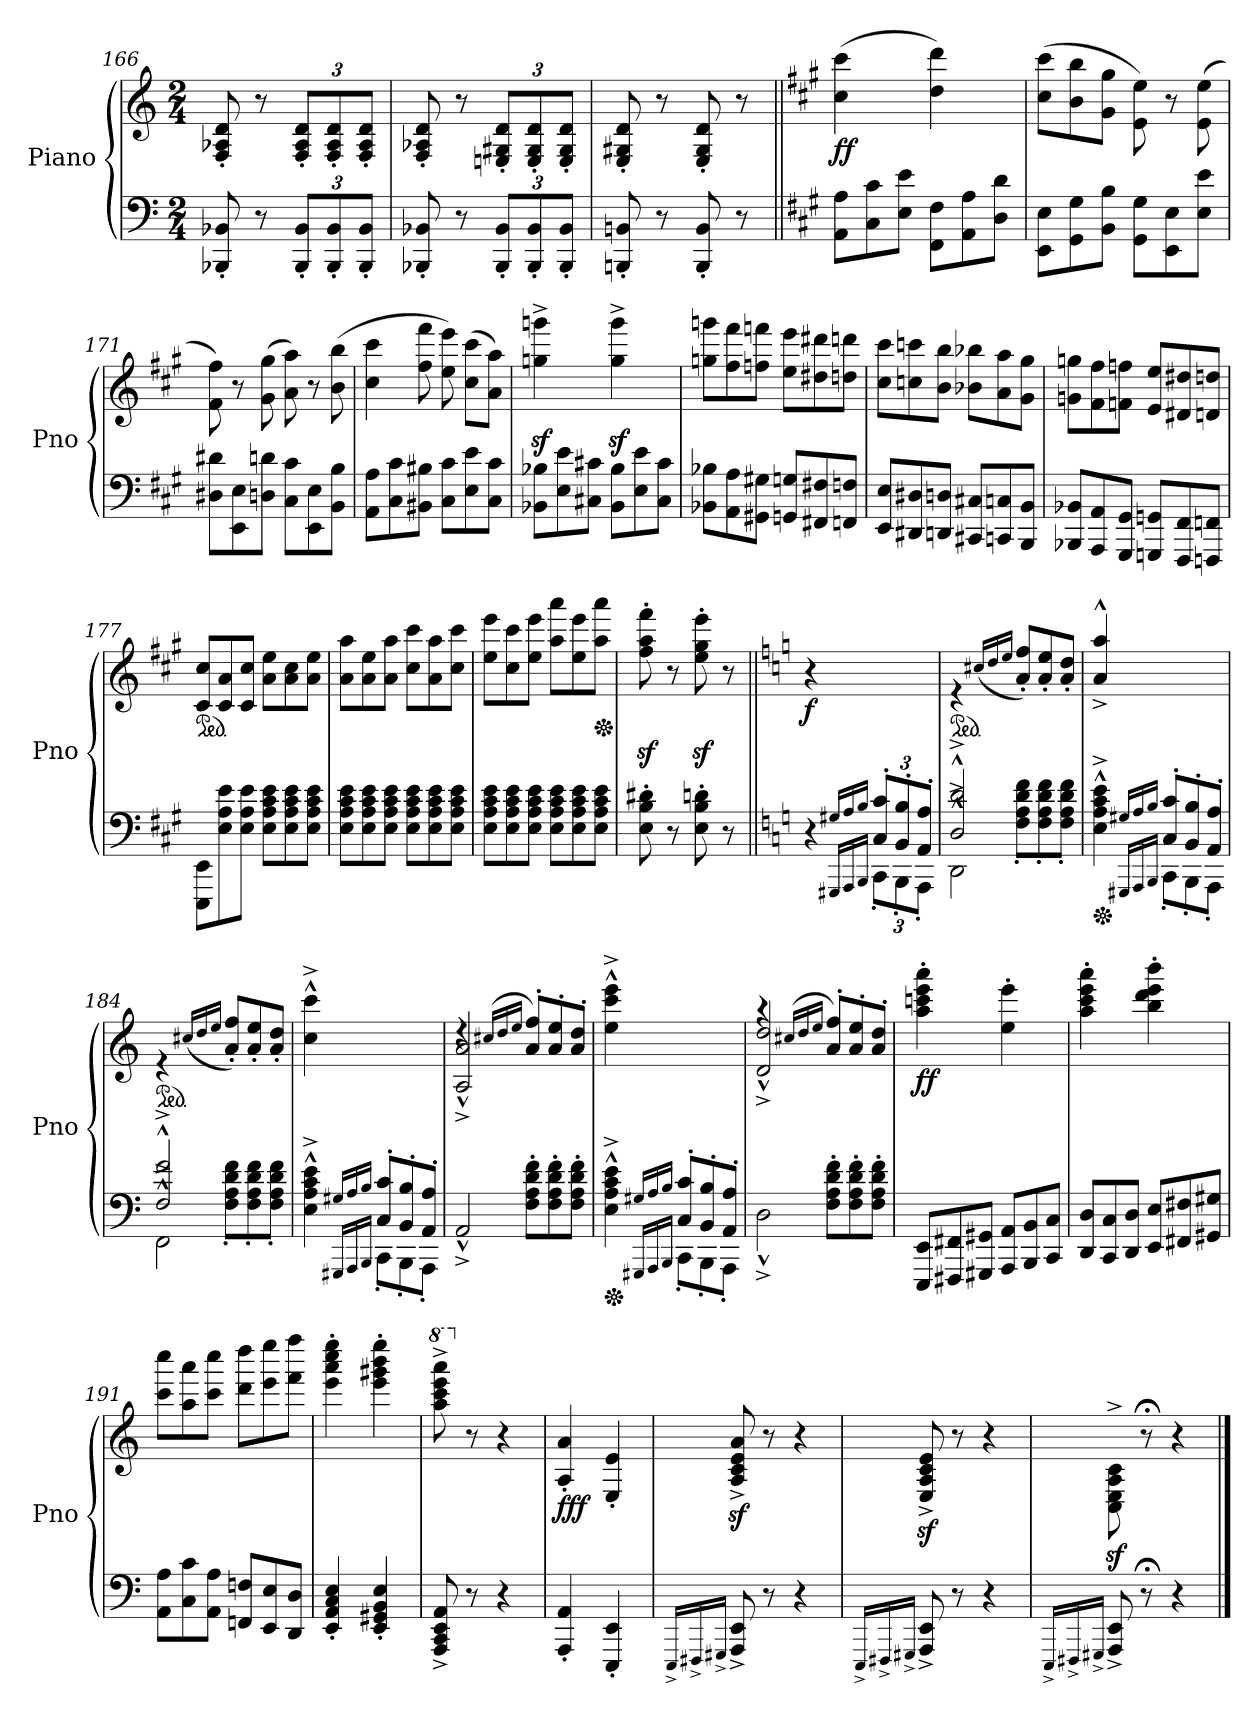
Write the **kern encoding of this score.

**kern	**kern	**dynam
*part1	*part1	*part1
*staff2	*staff1	*staff1/2
*I"Piano	*	*
*I'Pno	*	*
*clefF4	*clefG2	*
*k[]	*k[]	*
*M2/4	*M2/4	*
=166	=166	=166
8BBB-X/' 8BB-X/'	8F/' 8A-X/' 8d/'	.
8r	8r	.
*Xbrackettup	*Xbrackettup	*
12BBB-/' 12BB-/'L	12F/' 12A-/' 12d/'L	.
12BBB-/' 12BB-/'	12F/' 12A-/' 12d/'	.
12BBB-/' 12BB-/'J	12F/' 12A-/' 12d/'J	.
=167	=167	=167
8BBB-X/' 8BB-X/'	8F/' 8A-X/' 8d/'	.
8r	8r	.
12BBB-/' 12BB-/'L	12En/' 12G#X/' 12d/'L	.
12BBB-/' 12BB-/'	12E/' 12G#/' 12d/'	.
12BBB-/' 12BB-/'J	12E/' 12G#/' 12d/'J	.
=168	=168	=168
8BBBn/' 8BBn/'	8E/' 8G#X/' 8d/'	.
8r	8r	.
8BBB/' 8BB/'	8E/' 8G#/' 8d/'	.
8r	8r	.
!!LO:PB:g=z
=169||	=169||	=169||
*k[f#c#g#]	*k[f#c#g#]	*
*Xtuplet	*	*
!	!	!LO:DY:b
12AA\ 12A\L	(4cc#\ 4ccc#\	ff
12C#\ 12c#\	.	.
12E\ 12e\J	.	.
12FF#\ 12F#\L	4dd\ 4ddd\)	.
12AA\ 12A\	.	.
12D\ 12d\J	.	.
=170	=170	=170
*	*Xtuplet	*
12EE\ 12E\L	(12cc#\ 12ccc#\L	.
12GG#\ 12G#\	12b\ 12bb\	.
12BB\ 12B\J	12g#\ 12gg#\J	.
12GG#\ 12G#\L	12e\ 12ee\)	.
12EE\ 12E\	12r	.
12E\ 12e\J	(12e\ 12ee\	.
=171	=171	=171
12D#X\ 12d#X\L	12f#\ 12ff#\)	.
12EE\ 12E\	12r	.
12Dn\ 12dn\J	(12g#\ 12gg#\	.
12C#\ 12c#\L	12a\ 12aa\)	.
12EE\ 12E\	12r	.
12BB\ 12B\J	(12b\ 12bb\	.
=172	=172	=172
12AA\ 12A\L	6cc#\ 6ccc#\	.
12C#\ 12c#\	.	.
12BB#X\ 12B#X\J	12ff#\ 12fff#\	.
12C#\ 12c#\L	12ee\ 12eee\)	.
12E\ 12e\	(12cc#\ 12ccc#\L	.
12C#\ 12c#\J	12a\ 12aa\J)	.
=173	=173	=173
12BB-X\ 12B-X\L	4ggn\z<^ 4gggn\z<^	.
12E\ 12e\	.	.
12C#X\ 12c#X\J	.	.
12BB-\ 12B-\L	4gg\z<^ 4ggg\z<^	.
12E\ 12e\	.	.
12C#\ 12c#\J	.	.
=174	=174	=174
12BB-X\ 12B-X\L	12ggn\ 12gggn\L	.
12AA\ 12A\	12ff#\ 12fff#\	.
12GG#X\ 12G#X\J	12ffn\ 12fffn\J	.
12GGn/ 12Gn/L	12ee\ 12eee\L	.
12FF#X/ 12F#X/	12dd#X\ 12ddd#X\	.
12FFn/ 12Fn/J	12ddn\ 12dddn\J	.
!!LO:LB:g=z
=175	=175	=175
12EE/ 12E/L	12cc#\ 12ccc#\L	.
12DD#X/ 12D#X/	12ccn\ 12cccn\	.
12DDn/ 12Dn/J	12b\ 12bb\J	.
12CC#X/ 12C#X/L	12b-X\ 12bb-X\L	.
12CCn/ 12Cn/	12a\ 12aa\	.
12BBB/ 12BB/J	12g#\ 12gg#\J	.
=176	=176	=176
12BBB-X/ 12BB-X/L	12gn\ 12ggn\L	.
12AAA/ 12AA/	12f#\ 12ff#\	.
12GGG#/ 12GG#/J	12fn\ 12ffn\J	.
12GGGn/ 12GGn/L	12e/ 12ee/L	.
12FFF#/ 12FF#/	12d#X/ 12dd#X/	.
12FFFn/ 12FFn/J	12dn/ 12ddn/J	.
=177	=177	=177
*	*ped	*
12EEE\ 12EE\L	12c#/ 12cc#/L	.
12E\ 12A\ 12e\	12c#/ 12a/	.
12E\ 12A\ 12e\J	12c#/ 12cc#/J	.
12E\ 12A\ 12c#\ 12e\L	12a\ 12ee\L	.
12E\ 12A\ 12c#\ 12e\	12a\ 12cc#\	.
12E\ 12A\ 12c#\ 12e\J	12a\ 12ee\J	.
=178	=178	=178
12E\ 12A\ 12c#\ 12e\L	12a\ 12aa\L	.
12E\ 12A\ 12c#\ 12e\	12a\ 12ee\	.
12E\ 12A\ 12c#\ 12e\J	12a\ 12aa\J	.
12E\ 12A\ 12c#\ 12e\L	12cc#\ 12ccc#\L	.
12E\ 12A\ 12c#\ 12e\	12a\ 12aa\	.
12E\ 12A\ 12c#\ 12e\J	12cc#\ 12ccc#\J	.
=179	=179	=179
12E\ 12A\ 12c#\ 12e\L	12ee\ 12eee\L	.
12E\ 12A\ 12c#\ 12e\	12cc#\ 12ccc#\	.
12E\ 12A\ 12c#\ 12e\J	12ee\ 12eee\J	.
12E\ 12A\ 12c#\ 12e\L	12aa\ 12aaa\L	.
12E\ 12A\ 12c#\ 12e\	12ee\ 12eee\	.
*	*Xped	*
12E\ 12A\ 12c#\ 12e\J	12aa\ 12aaa\J	.
=180	=180	=180
8E\' 8B\' 8d#X\'	8ff#\z<' 8aa\z<' 8fff#\z<'	.
8r	8r	.
8E\' 8B\' 8dn\'	8ee\z<' 8gg#\z<' 8eee\z<'	.
8r	8r	.
!!LO:LB:g=z
=181||	=181||	=181||
*k[]	*k[]	*
*^	*	*
!	!	!	!LO:DY:b
4ryy	4r	4r	f
16qG#X/LL	16qGGG#X/LL	.	.
16qA/	16qAAA/	.	.
16qB/JJ	16qBBB/JJ	.	.
*tuplet	*	*	*
12C/' 12c/'L	12CC'\L	4ryy	.
12BB/' 12B/'	12BBB'\	.	.
12AA/' 12A/'J	12AAA'\J	.	.
=182	=182	=182	=182
*	*^	*	*
*	*	*	*ped	*
2D/^^^ 2d/^^^	4ryy	2DD^^^\	4re	.
.	.	.	(16qcc#X/LL	.
.	.	.	16qdd/	.
.	.	.	16qee/JJ	.
*	*Xtuplet	*	*	*
.	12F\' 12A\' 12d\' 12f\'L	.	12a/' 12ff/'L)	.
.	12F\' 12A\' 12d\' 12f\'	.	12a/' 12ee/'	.
.	12F\' 12A\' 12d\' 12f\'J	.	12a/' 12dd/'J	.
*v	*v	*v	*	*
=183	=183	=183
*Xped	*	*
*^	*	*
4ryy	4E\^^^ 4A\^^^ 4c\^^^ 4e\^^^	4a/^^^ 4aa/^^^	.
16qG#X/LL	16qGGG#X/LL	.	.
16qA/	16qAAA/	.	.
16qB/JJ	16qBBB/JJ	.	.
12C/' 12c/'L	12CC'\L	4ryy	.
12BB/' 12B/'	12BBB'\	.	.
12AA/' 12A/'J	12AAA'\J	.	.
=184	=184	=184	=184
*	*^	*	*
*	*	*	*ped	*
2F/^^^ 2f/^^^	4ryy	2FF^^^\	4re	.
.	.	.	(16qcc#X/LL	.
.	.	.	16qdd/	.
.	.	.	16qee/JJ	.
.	12F\' 12A\' 12d\' 12f\'L	.	12a/' 12ff/'L)	.
.	12F\' 12A\' 12d\' 12f\'	.	12a/' 12ee/'	.
.	12F\' 12A\' 12d\' 12f\'J	.	12a/' 12dd/'J	.
*	*v	*v	*	*
=185	=185	=185	=185
4ryy	4E\^^^ 4A\^^^ 4c\^^^ 4e\^^^	4cc\^^^ 4ccc\^^^	.
16qG#X/LL	16qGGG#X/LL	.	.
16qA/	16qAAA/	.	.
16qB/JJ	16qBBB/JJ	.	.
12C/' 12c/'L	12CC'\L	4ryy	.
12BB/' 12B/'	12BBB'\	.	.
12AA/' 12A/'J	12AAA'\J	.	.
!!LO:LB:g=z
=186	=186	=186	=186
*	*	*^	*
4ryy	2AA^^^/	4rdd	2A/^^^ 2a/^^^	.
.	.	(16qcc#X/LL	.	.
.	.	16qdd/	.	.
.	.	16qee/JJ	.	.
12F\' 12A\' 12d\' 12f\'L	.	12a/' 12ff/'L)	.	.
12F\' 12A\' 12d\' 12f\'	.	12a/' 12ee/'	.	.
12F\' 12A\' 12d\' 12f\'J	.	12a/' 12dd/'J	.	.
*	*	*v	*v	*
=187	=187	=187	=187
*Xped	*	*	*
4ryy	4E\^^^ 4A\^^^ 4c\^^^ 4e\^^^	4ee\^^^ 4ccc\^^^ 4eee\^^^	.
16qG#X/LL	16qGGG#X/LL	.	.
16qA/	16qAAA/	.	.
16qB/JJ	16qBBB/JJ	.	.
12C/' 12c/'L	12CC'\L	4ryy	.
12BB/' 12B/'	12BBB'\	.	.
12AA/' 12A/'J	12AAA'\J	.	.
=188	=188	=188	=188
*	*	*^	*
4rAyy	2D^^^\	4raa	2d/^^^ 2dd/^^^	.
.	.	(16qcc#X/LL	.	.
.	.	16qdd/	.	.
.	.	16qee/JJ	.	.
12F\' 12A\' 12d\' 12f\'L	.	12a/' 12ff/'L)	.	.
12F\' 12A\' 12d\' 12f\'	.	12a/' 12ee/'	.	.
12F\' 12A\' 12d\' 12f\'J	.	12a/' 12dd/'J	.	.
*v	*v	*	*	*
*	*v	*v	*
=189	=189	=189
!	!	!LO:DY:b
12EEE/ 12EE/L	4aa\' 4cccn\' 4eee\' 4aaa\'	ff
12FFF#X/ 12FF#X/	.	.
12GGG#X/ 12GG#X/J	.	.
12AAA/ 12AA/L	4ee\' 4eee\'	.
12BBB/ 12BB/	.	.
12CC/ 12C/J	.	.
=190	=190	=190
12DD/ 12D/L	4aa\' 4ccc\' 4eee\' 4aaa\'	.
12CC/ 12C/	.	.
12DD/ 12D/J	.	.
12EE/ 12E/L	4bb\' 4ddd\' 4eee\' 4bbb\'	.
12FF#X/ 12F#X/	.	.
12GG#X/ 12G#X/J	.	.
=191	=191	=191
12AA\ 12A\L	12ccc\ 12cccc\L	.
12C\ 12c\	12aa\ 12aaa\	.
12AA\ 12A\J	12ccc\ 12cccc\J	.
12FFn/ 12Fn/L	12ddd\ 12dddd\L	.
12EE/ 12E/	12eee\ 12eeee\	.
12DD/ 12D/J	12fff\ 12ffff\J	.
!!LO:LB:g=z
=192	=192	=192
4EE/' 4AA/' 4C/' 4E/'	4eee\' 4aaa\' 4cccc\' 4eeee\'	.
4EE/' 4GG#X/' 4BB/' 4E/'	4eee\' 4ggg#X\' 4bbb\' 4eeee\'	.
=193	=193	=193
*	*8va	*
8AAA/^ 8CC/^ 8EE/^ 8AA/^	8aaa\^ 8cccc\^ 8eeee\^ 8aaaa\^	.
*	*X8va	*
8r	8r	.
4r	4r	.
=194	=194	=194
!	!	!LO:DY:b
4AAA/' 4AA/'	4A/' 4a/'	fff
4EEE/' 4EE/'	4E/' 4e/'	.
=195	=195	=195
16qEEE^/LL	.	.
16qFFF#X^/	.	.
16qGGG#X^/JJ	.	.
8AAA/^ 8EE/^	8A/z<^ 8c/z<^ 8e/z<^ 8a/z<^	.
8r	8r	.
4r	4r	.
=196	=196	=196
16qEEE^/LL	.	.
16qFFF#X^/	.	.
16qGGG#X^/JJ	.	.
8AAA/^ 8EE/^	8E/z<^ 8A/z<^ 8c/z<^ 8e/z<^	.
8r	8r	.
4r	4r	.
=197	=197	=197
16qEEE^/LL	.	.
16qFFF#X^/	.	.
16qGGG#X^/JJ	.	.
*	*clefF4	*
8AAA/^ 8EE/^	8C\z<^ 8E\z<^ 8A\z<^ 8c\z<^	.
8r;<	8r;<	.
4r	4r	.
==	==	==
*-	*-	*-
